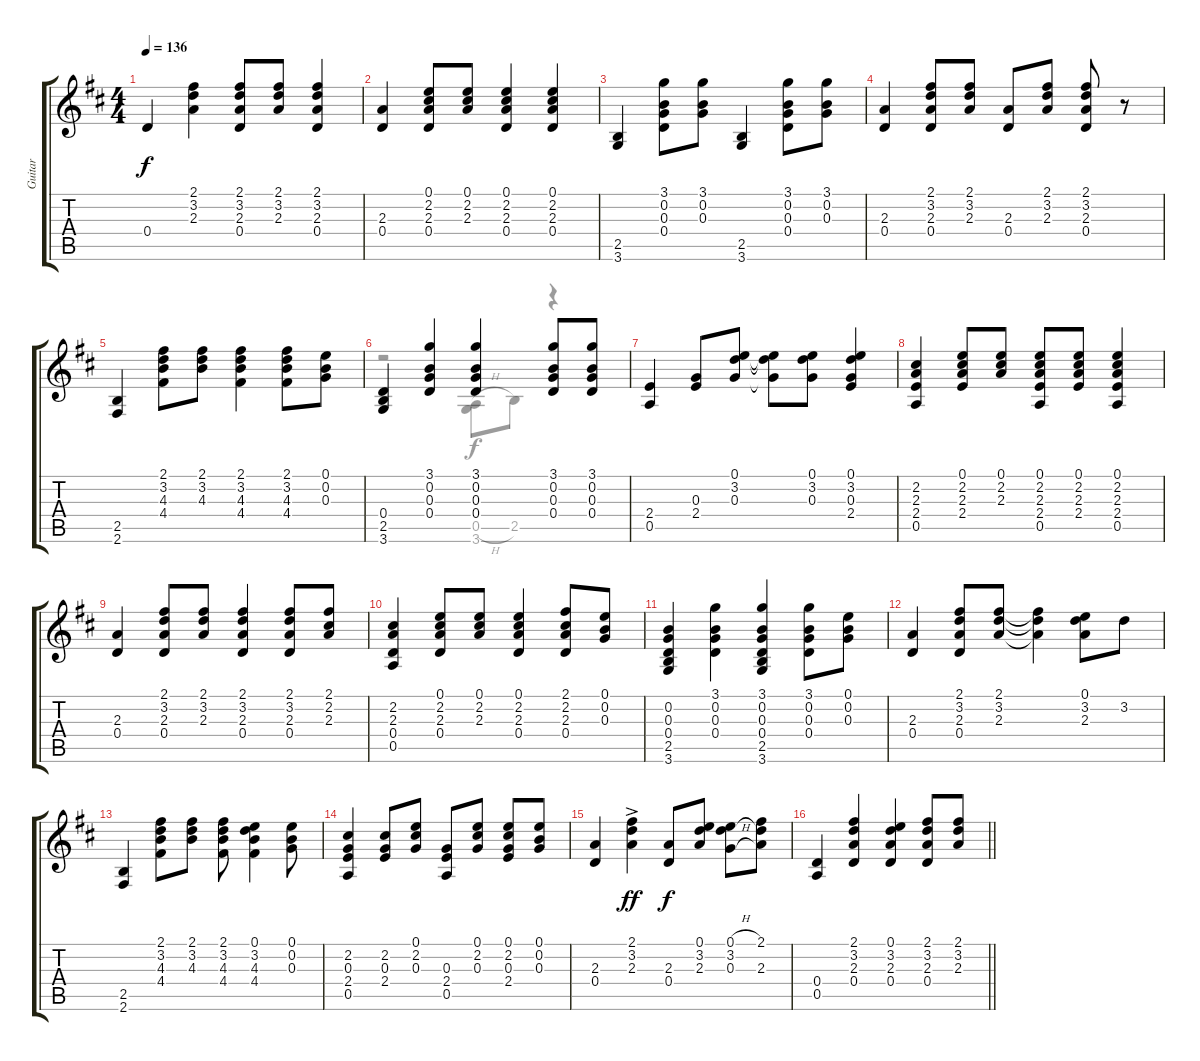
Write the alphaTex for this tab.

\track ("Guitar" "Guitar") {instrument acousticguitarsteel}
\staff {score tabs}
\tuning (E4 B3 G3 D3 A2 E2) {hide}
\voice
\ts (4 4)
\tempo 136
\clef g2
\ks d
0.4.4{dy f instrument acousticguitarsteel} (2.1 3.2 2.3).4 (2.1 3.2 2.3 0.4).8 (2.1 3.2 2.3).8 (2.1 3.2 2.3 0.4).4 |
(2.3 0.4).4 (0.1 2.2 2.3 0.4).8 (0.1 2.2 2.3).8 (0.1 2.2 2.3 0.4).4 (0.1 2.2 2.3 0.4).4 |
(2.5 3.6).4 (3.1 0.2 0.3 0.4).8 (3.1 0.2 0.3).8 (2.5 3.6).4 (3.1 0.2 0.3 0.4).8 (3.1 0.2 0.3).8 |
(2.3 0.4).4 (2.1 3.2 2.3 0.4).8 (2.1 3.2 2.3).8 (2.3 0.4).8 (2.1 3.2 2.3).8 (2.1 3.2 2.3 0.4).8 r.8 |
(2.5 2.6).4 (2.1 3.2 4.3 4.4).8 (2.1 3.2 4.3).8 (2.1 3.2 4.3 4.4).4 (2.1 3.2 4.3 4.4).8 (0.1 0.2 0.3).8 |
(0.4 2.5 3.6).4 (3.1 0.2 0.3 0.4).4 (3.1 0.2 0.3 0.4).4 (3.1 0.2 0.3 0.4).8 (3.1 0.2 0.3 0.4).8 |
(2.4 0.5).4 (0.3 2.4).8 (0.1 3.2 0.3).8 (0.1{t} 3.2{t} 0.3{t}).8 (0.1 3.2 0.3).8 (0.1 3.2 0.3 2.4).4 |
(2.2 2.3 2.4 0.5).4 (0.1 2.2 2.3 2.4).8 (0.1 2.2 2.3).8 (0.1 2.2 2.3 2.4 0.5).8 (0.1 2.2 2.3 2.4).8 (0.1 2.2 2.3 2.4 0.5).4 |
(2.3 0.4).4 (2.1 3.2 2.3 0.4).8 (2.1 3.2 2.3).8 (2.1 3.2 2.3 0.4).4 (2.1 3.2 2.3 0.4).8 (2.1 2.2 2.3).8 |
(2.2 2.3 0.4 0.5).4 (0.1 2.2 2.3 0.4).8 (0.1 2.2 2.3).8 (0.1 2.2 2.3 0.4).4 (2.1 2.2 2.3 0.4).8 (0.1 0.2 0.3).8 |
(0.2 0.3 0.4 2.5 3.6).4 (3.1 0.2 0.3 0.4).4 (3.1 0.2 0.3 0.4 2.5 3.6).4 (3.1 0.2 0.3 0.4).8 (0.1 0.2 0.3).8 |
(2.3 0.4).4 (2.1 3.2 2.3 0.4).8 (2.1 3.2 2.3).8 (2.1{t} 3.2{t} 2.3{t}).4 (0.1 3.2 2.3).8 3.2.8 |
(2.5 2.6).4 (2.1 3.2 4.3 4.4).8 (2.1 3.2 4.3).8 (2.1 3.2 4.3 4.4).8 (0.1 3.2 4.3 4.4).4 (0.1 0.2 0.3).8 |
(2.2 0.3 2.4 0.5).4 (2.2 0.3 2.4).8 (0.1 2.2 0.3).8 (0.3 2.4 0.5).8 (0.1 2.2 0.3).8 (0.1 2.2 0.3 2.4).8 (0.1 0.2 0.3).8 |
(2.3 0.4).4 (2.1{ac} 3.2{ac} 2.3{ac}).4{dy ff} (2.3 0.4).8{dy f} (0.1 3.2 2.3).8 (0.1{h} 3.2 0.3{h}).8 (2.1 3.2{t} 2.3).8 |
\barLineRight lightlight
(0.4 0.5).4 (2.1 3.2 2.3 0.4).4 (0.1 3.2 2.3 0.4).4 (2.1 3.2 2.3 0.4).8 (2.1 3.2 2.3).8
\voice
\clef g2
\ottava regular
\simile none
\ks d
|
|
|
|
|
r.2 (0.5{h} 3.6).8 2.5.8 r.4 |
|
|
|
|
|
|
|
|
|
\barLineRight lightlight
